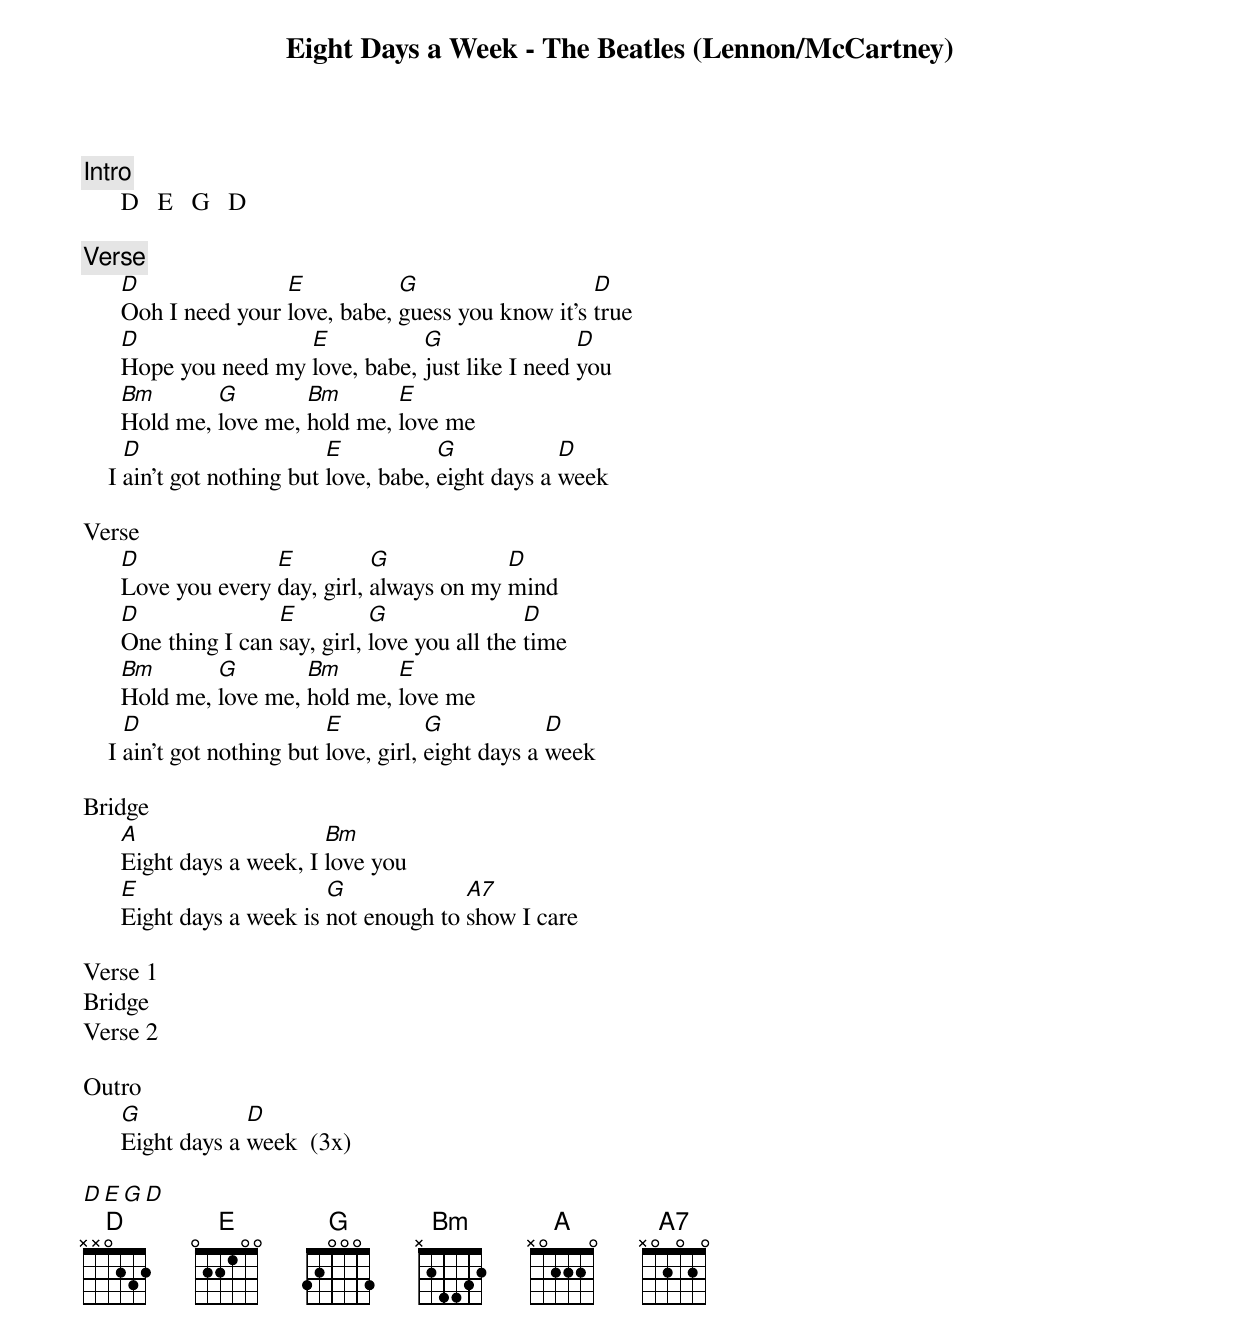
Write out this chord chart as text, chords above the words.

Eight Days a Week - The Beatles (Lennon/McCartney)

Intro
      D   E   G   D

Verse
      D               E           G                   D
      Ooh I need your love, babe, guess you know it's true
      D                E           G                D
      Hope you need my love, babe, just like I need you
      Bm       G        Bm       E
      Hold me, love me, hold me, love me
      D                     E           G            D
    I ain't got nothing but love, babe, eight days a week

Verse
      D              E          G            D
      Love you every day, girl, always on my mind
      D               E          G                D
      One thing I can say, girl, love you all the time
      Bm       G        Bm       E
      Hold me, love me, hold me, love me
      D                     E           G            D
    I ain't got nothing but love, girl, eight days a week

Bridge
      A                    Bm
      Eight days a week, I love you
      E                    G             A7
      Eight days a week is not enough to show I care

Verse 1
Bridge
Verse 2

Outro
      G            D
      Eight days a week  (3x)

      D   E   G   D
